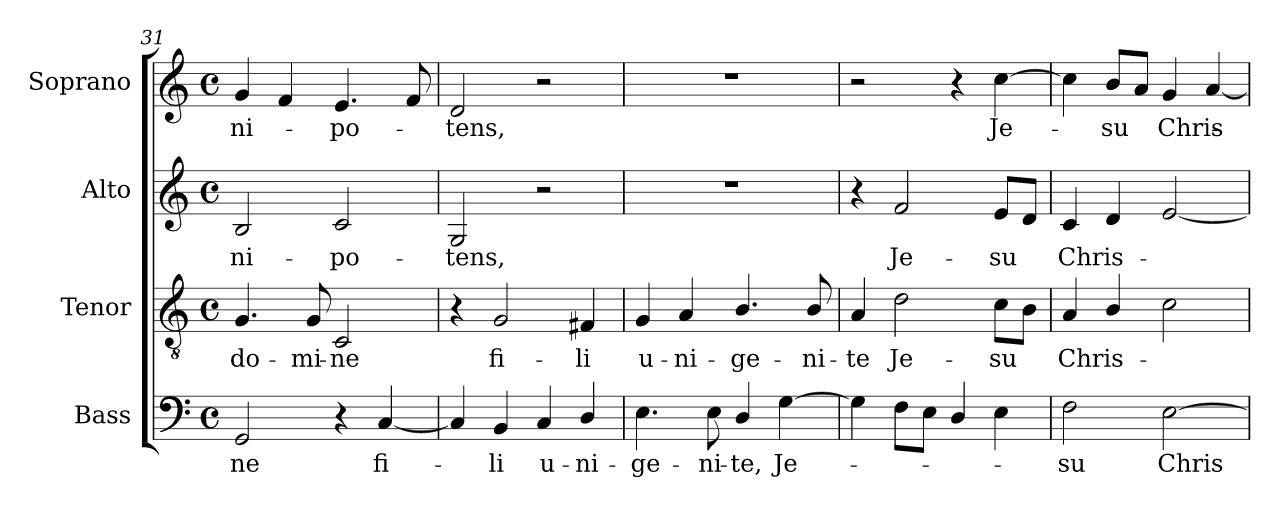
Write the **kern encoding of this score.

**kern	**text	**kern	**text	**kern	**text	**kern	**text
*part4	*part4	*part3	*part3	*part2	*part2	*part1	*part1
*staff4	*staff4	*staff3	*staff3	*staff2	*staff2	*staff1	*staff1
*I"Bass	*	*I"Tenor	*	*I"Alto	*	*I"Soprano	*
*I'B.	*	*I'T.	*	*I'A.	*	*I'S.	*
*clefF4	*	*clefGv2	*	*clefG2	*	*clefG2	*
*	*	*ITrd7c12	*	*	*	*	*
*k[]	*	*k[]	*	*k[]	*	*k[]	*
*C:	*	*C:	*	*C:	*	*C:	*
*M4/4	*	*M4/4	*	*M4/4	*	*M4/4	*
*met(c)	*	*met(c)	*	*met(c)	*	*met(c)	*
=31	=31	=31	=31	=31	=31	=31	=31
!	!LO:LY:b:color=#000000	!	!	!	!	!	!
!	!	!	!LO:LY:b:color=#000000	!	!	!	!
!	!	!	!	!	!LO:LY:b:color=#000000	!	!
!	!	!	!	!	!	!	!LO:LY:b:color=#000000
2GGi/	-ne	4.GGi/	do-	2Bi/	-ni-	4gi/	-ni-
.	.	.	.	.	.	4fi/	.
!	!	!	!LO:LY:b:color=#000000	!	!	!	!
.	.	8GGi/	-mi-	.	.	.	.
!	!	!	!LO:LY:b:color=#000000	!	!	!	!
!	!	!	!	!	!LO:LY:b:color=#000000	!	!
!	!	!	!	!	!	!	!LO:LY:b:color=#000000
4r	.	2CCi/	-ne	2ci/	-po-	4.ei/	-po-
!	!LO:LY:b:color=#000000	!	!	!	!	!	!
[4Ci/	fi-	.	.	.	.	.	.
.	.	.	.	.	.	8fi/	.
=32	=32	=32	=32	=32	=32	=32	=32
!	!	!	!	!	!LO:LY:b:color=#000000	!	!
!	!	!	!	!	!	!	!LO:LY:b:color=#000000
4Ci/]	.	4r	.	2Gi/	-tens,	2di/	-tens,
!	!LO:LY:b:color=#000000	!	!	!	!	!	!
!	!	!	!LO:LY:b:color=#000000	!	!	!	!
4BBi/	-li	2GGi/	fi-	.	.	.	.
!	!LO:LY:b:color=#000000	!	!	!	!	!	!
4Ci/	u-	.	.	2r	.	2r	.
!	!LO:LY:b:color=#000000	!	!	!	!	!	!
!	!	!	!LO:LY:b:color=#000000	!	!	!	!
4Di/	-ni-	4FF#Xi/	-li	.	.	.	.
!!LO:LB:g=z
=33	=33	=33	=33	=33	=33	=33	=33
!	!LO:LY:b:color=#000000	!	!	!	!	!	!
!	!	!	!LO:LY:b:color=#000000	!	!	!	!
4.Ei\	-ge-	4GGi/	u-	1r	.	1r	.
!	!	!	!LO:LY:b:color=#000000	!	!	!	!
.	.	4AAi/	-ni-	.	.	.	.
!	!LO:LY:b:color=#000000	!	!	!	!	!	!
8Ei\	-ni-	.	.	.	.	.	.
!	!LO:LY:b:color=#000000	!	!	!	!	!	!
!	!	!	!LO:LY:b:color=#000000	!	!	!	!
4Di/	-te,	4.BBi/	-ge-	.	.	.	.
!	!LO:LY:b:color=#000000	!	!	!	!	!	!
[4Gi\	Je-	.	.	.	.	.	.
!	!	!	!LO:LY:b:color=#000000	!	!	!	!
.	.	8BBi/	-ni-	.	.	.	.
=34	=34	=34	=34	=34	=34	=34	=34
!	!	!	!LO:LY:b:color=#000000	!	!	!	!
4Gi\]	.	4AAi/	-te	4r	.	2r	.
!	!	!	!LO:LY:b:color=#000000	!	!	!	!
!	!	!	!	!	!LO:LY:b:color=#000000	!	!
8Fi\L	.	2Di\	Je-	2fi/	Je-	.	.
8Ei\J	.	.	.	.	.	.	.
4Di/	.	.	.	.	.	4r	.
!	!	!	!LO:LY:b:color=#000000	!	!	!	!
!	!	!	!	!	!LO:LY:b:color=#000000	!	!
!	!	!	!	!	!	!	!LO:LY:b:color=#000000
4Ei\	.	8Ci\L	-su	8ei/L	-su	[4cci\	Je-
.	.	8BBi\J	.	8di/J	.	.	.
=35	=35	=35	=35	=35	=35	=35	=35
!	!LO:LY:b:color=#000000	!	!	!	!	!	!
!	!	!	!LO:LY:b:color=#000000	!	!	!	!
!	!	!	!	!	!LO:LY:b:color=#000000	!	!
2Fi\	-su	4AAi/	Chris-	4ci/	Chris-	4cci\]	.
!	!	!	!	!	!	!	!LO:LY:b:color=#000000
.	.	4BBi/	.	4di/	.	8bi/L	-su
.	.	.	.	.	.	8ai/J	.
!	!LO:LY:b:color=#000000	!	!	!	!	!	!
!	!	!	!	!	!	!	!LO:LY:b:color=#000000
[2Ei\	Chris-	2Ci\	.	[2ei/	.	4gi/	Chris-
.	.	.	.	.	.	[4ai/	.
=	=	=	=	=	=	=	=
*-	*-	*-	*-	*-	*-	*-	*-
